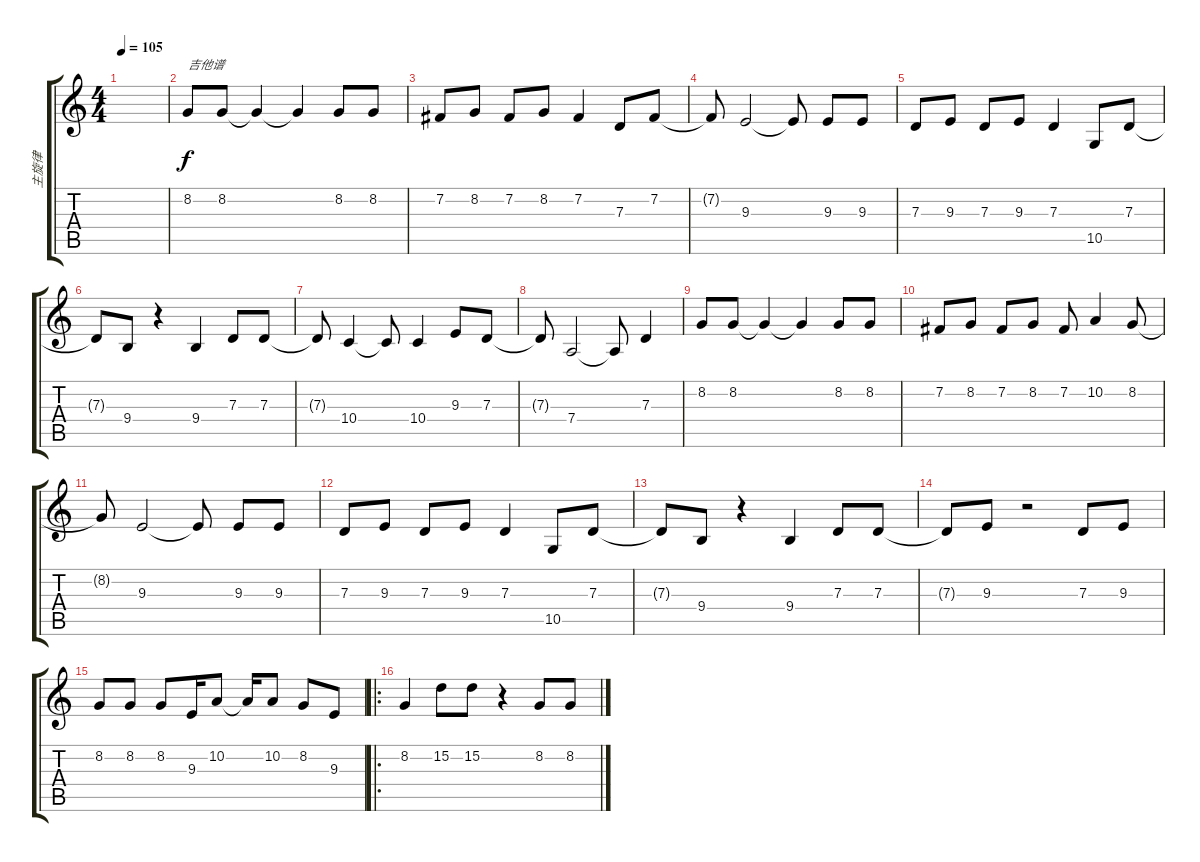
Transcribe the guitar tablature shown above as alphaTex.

\track ("主旋律" "主旋律") {instrument electricgrandpiano}
\staff {score tabs}
\tuning (E4 B3 G3 D3 A2 E2) {hide}
\ts (4 4)
\tempo 105
\clef g2
\ks c
|
8.2.8{txt "吉他谱"} 8.2.8 8.2{t}.4 8.2{t}.4 8.2.8 8.2.8 |
7.2.8 8.2.8 7.2.8 8.2.8 7.2.4 7.3.8 7.2.8 |
7.2{t}.8 9.3.2 9.3{t}.8 9.3.8 9.3.8 |
7.3.8 9.3.8 7.3.8 9.3.8 7.3.4 10.5.8 7.3.8 |
7.3{t}.8 9.4.8 r.4 9.4.4 7.3.8 7.3.8 |
7.3{t}.8 10.4.4 10.4{t}.8 10.4.4 9.3.8 7.3.8 |
7.3{t}.8 7.4.2 7.4{t}.8 7.3.4 |
8.2.8 8.2.8 8.2{t}.4 8.2{t}.4 8.2.8 8.2.8 |
7.2.8 8.2.8 7.2.8 8.2.8 7.2.8 10.2.4 8.2.8 |
8.2{t}.8 9.3.2 9.3{t}.8 9.3.8 9.3.8 |
7.3.8 9.3.8 7.3.8 9.3.8 7.3.4 10.5.8 7.3.8 |
7.3{t}.8 9.4.8 r.4 9.4.4 7.3.8 7.3.8 |
7.3{t}.8 9.3.8 r.2 7.3.8 9.3.8 |
8.2.8 8.2.8 8.2.8 9.3.16 10.2.8 10.2{t}.16 10.2.8 8.2.8 9.3.8 |
\ro
8.2.4 15.2.8 15.2.8 r.4 8.2.8 8.2.8
